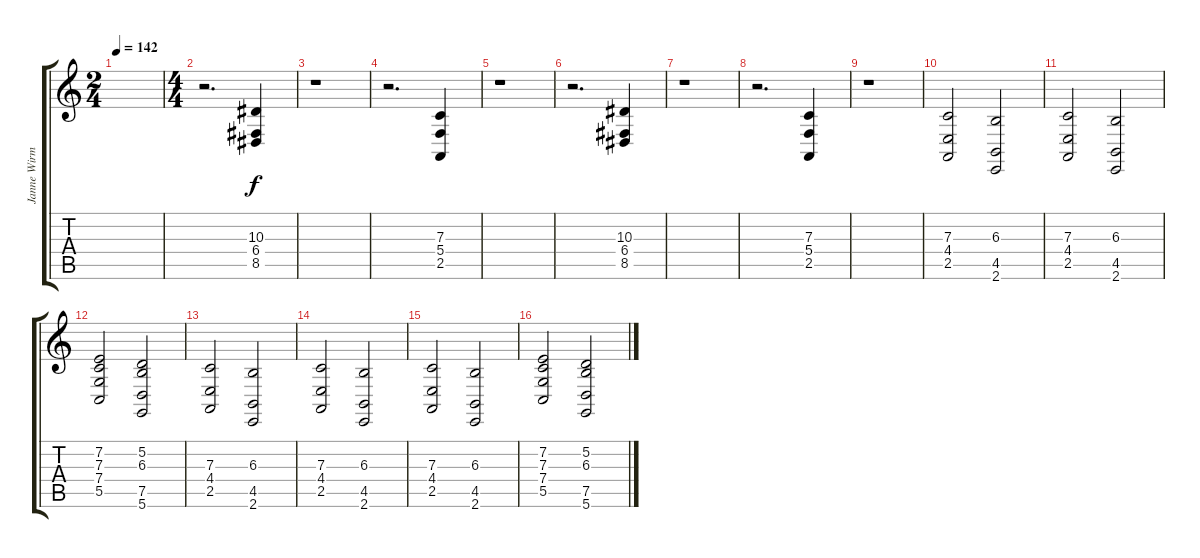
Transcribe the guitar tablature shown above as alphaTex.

\track ("Janne Wirman" "Janne Wirm") {instrument harpsichord}
\staff {score tabs}
\tuning (D4 A3 F3 C3 G2 D2) {hide}
\ts (2 4)
\tempo 142
\clef g2
\ks c
|
\ts (4 4)
r.2{d} (10.3 6.4 8.5).4{instrument pad4choir} |
r.1 |
r.2{d} (7.3 5.4 2.5).4{instrument pad4choir} |
r.1 |
r.2{d} (10.3 6.4 8.5).4{instrument pad4choir} |
r.1 |
r.2{d} (7.3 5.4 2.5).4{instrument pad4choir} |
r.1 |
(7.3 4.4 2.5).2{dy f instrument stringensemble1} (6.3 4.5 2.6).2 |
(7.3 4.4 2.5).2 (6.3 4.5 2.6).2 |
(7.2 7.3 7.4 5.5).2 (5.2 6.3 7.5 5.6).2 |
(7.3 4.4 2.5).2 (6.3 4.5 2.6).2 |
(7.3 4.4 2.5).2{instrument stringensemble1} (6.3 4.5 2.6).2 |
(7.3 4.4 2.5).2 (6.3 4.5 2.6).2 |
(7.2 7.3 7.4 5.5).2 (5.2 6.3 7.5 5.6).2
